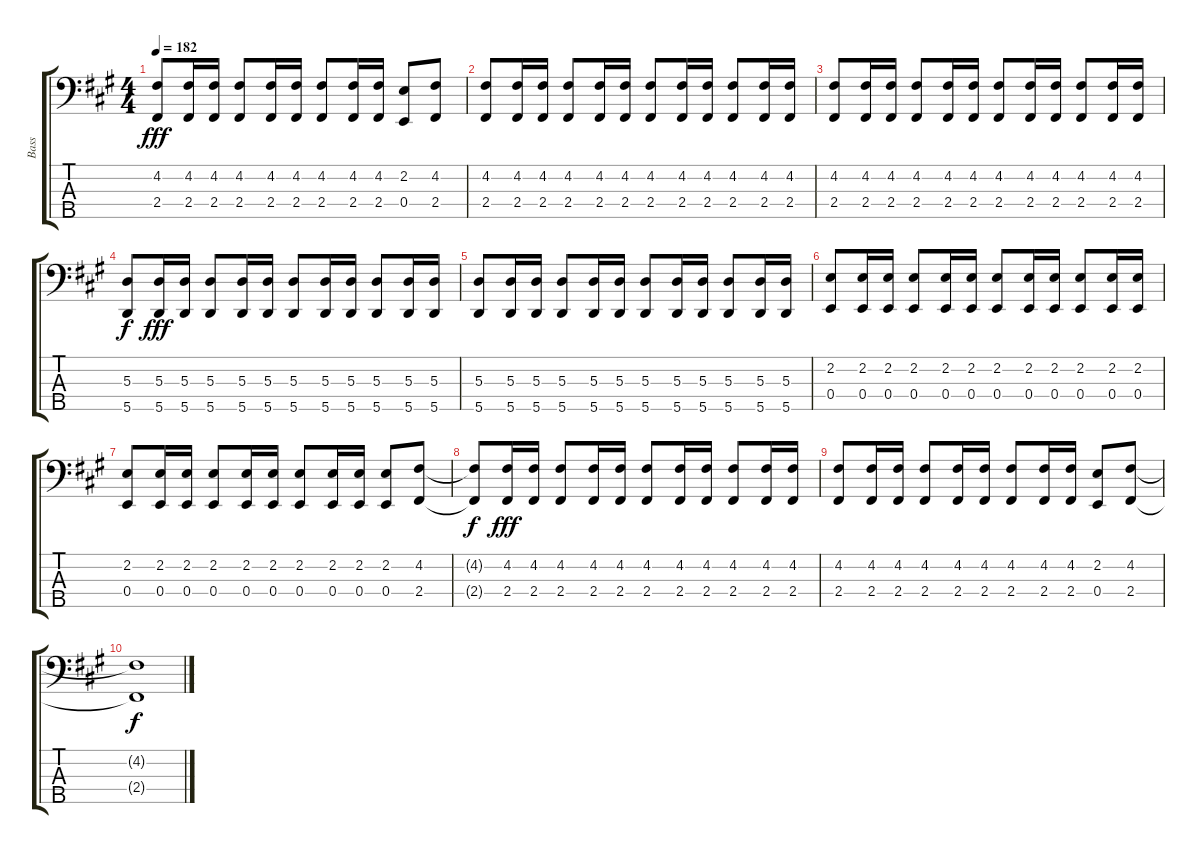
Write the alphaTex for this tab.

\track ("Bass" "Bass") {instrument electricbasspick}
\staff {score tabs}
\tuning (G2 D2 A1 E1 A0) {hide}
\ts (4 4)
\tempo 182
\clef f4
\ks f#minor
(4.2 2.4).8{dy fff} (4.2 2.4).16 (4.2 2.4).16 (4.2 2.4).8 (4.2 2.4).16 (4.2 2.4).16 (4.2 2.4).8 (4.2 2.4).16 (4.2 2.4).16 (2.2 0.4).8 (4.2 2.4).8 |
(4.2 2.4).8 (4.2 2.4).16 (4.2 2.4).16 (4.2 2.4).8 (4.2 2.4).16 (4.2 2.4).16 (4.2 2.4).8 (4.2 2.4).16 (4.2 2.4).16 (4.2 2.4).8 (4.2 2.4).16 (4.2 2.4).16 |
(4.2 2.4).8 (4.2 2.4).16 (4.2 2.4).16 (4.2 2.4).8 (4.2 2.4).16 (4.2 2.4).16 (4.2 2.4).8 (4.2 2.4).16 (4.2 2.4).16 (4.2 2.4).8 (4.2 2.4).16 (4.2 2.4).16 |
(5.3 5.5).8{dy f} (5.3 5.5).16{dy fff} (5.3 5.5).16 (5.3 5.5).8 (5.3 5.5).16 (5.3 5.5).16 (5.3 5.5).8 (5.3 5.5).16 (5.3 5.5).16 (5.3 5.5).8 (5.3 5.5).16 (5.3 5.5).16 |
(5.3 5.5).8 (5.3 5.5).16 (5.3 5.5).16 (5.3 5.5).8 (5.3 5.5).16 (5.3 5.5).16 (5.3 5.5).8 (5.3 5.5).16 (5.3 5.5).16 (5.3 5.5).8 (5.3 5.5).16 (5.3 5.5).16 |
(2.2 0.4).8 (2.2 0.4).16 (2.2 0.4).16 (2.2 0.4).8 (2.2 0.4).16 (2.2 0.4).16 (2.2 0.4).8 (2.2 0.4).16 (2.2 0.4).16 (2.2 0.4).8 (2.2 0.4).16 (2.2 0.4).16 |
(2.2 0.4).8 (2.2 0.4).16 (2.2 0.4).16 (2.2 0.4).8 (2.2 0.4).16 (2.2 0.4).16 (2.2 0.4).8 (2.2 0.4).16 (2.2 0.4).16 (2.2 0.4).8 (4.2 2.4).8 |
(4.2{t} 2.4{t}).8{dy f} (4.2 2.4).16{dy fff} (4.2 2.4).16 (4.2 2.4).8 (4.2 2.4).16 (4.2 2.4).16 (4.2 2.4).8 (4.2 2.4).16 (4.2 2.4).16 (4.2 2.4).8 (4.2 2.4).16 (4.2 2.4).16 |
(4.2 2.4).8 (4.2 2.4).16 (4.2 2.4).16 (4.2 2.4).8 (4.2 2.4).16 (4.2 2.4).16 (4.2 2.4).8 (4.2 2.4).16 (4.2 2.4).16 (2.2 0.4).8 (4.2 2.4).8 |
(4.2{t} 2.4{t}).1{dy f}
